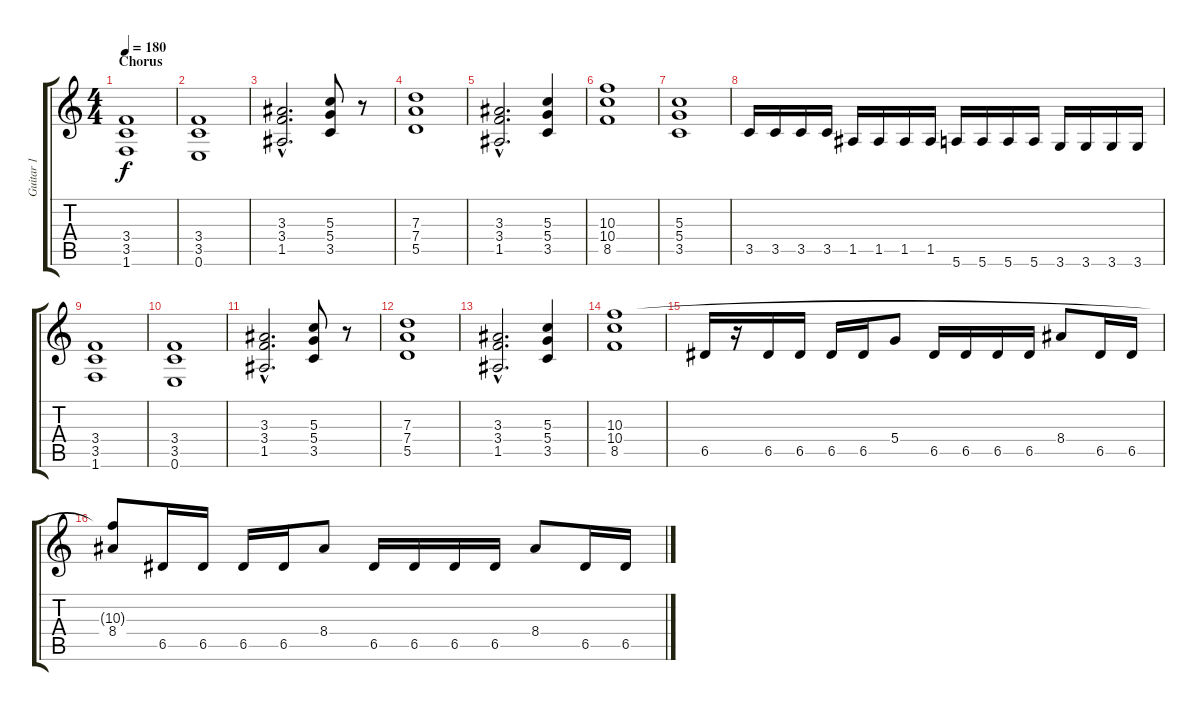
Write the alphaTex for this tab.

\track ("Guitar 1" "Guitar 1") {instrument distortionguitar}
\staff {score tabs}
\tuning (E4 B3 G3 D3 A2 E2) {hide}
\ts (4 4)
\section ("" "Chorus")
\tempo 180
\clef g2
\ks c
(3.4 3.5 1.6).1{dy f} |
(3.4 3.5 0.6).1 |
(3.3{hac} 3.4{hac} 1.5{hac}).2{d} (5.3 5.4 3.5).8 r.8 |
(7.3 7.4 5.5).1 |
(3.3{hac} 3.4{hac} 1.5{hac}).2{d} (5.3 5.4 3.5).4 |
(10.3 10.4 8.5).1 |
(5.3 5.4 3.5).1 |
3.5.16 3.5.16 3.5.16 3.5.16 1.5.16 1.5.16 1.5.16 1.5.16 5.6.16 5.6.16 5.6.16 5.6.16 3.6.16 3.6.16 3.6.16 3.6.16 |
(3.4 3.5 1.6).1 |
(3.4 3.5 0.6).1 |
(3.3{hac} 3.4{hac} 1.5{hac}).2{d} (5.3 5.4 3.5).8 r.8 |
(7.3 7.4 5.5).1 |
(3.3{hac} 3.4{hac} 1.5{hac}).2{d} (5.3 5.4 3.5).4 |
(10.3 10.4 8.5).1 |
6.5.16 r.16 6.5.16 6.5.16 6.5.16 6.5.16 5.4.8 6.5.16 6.5.16 6.5.16 6.5.16 8.4.8 6.5.16 6.5.16 |
(10.3{t} 8.4).8 6.5.16 6.5.16 6.5.16 6.5.16 8.4.8 6.5.16 6.5.16 6.5.16 6.5.16 8.4.8 6.5.16 6.5.16
